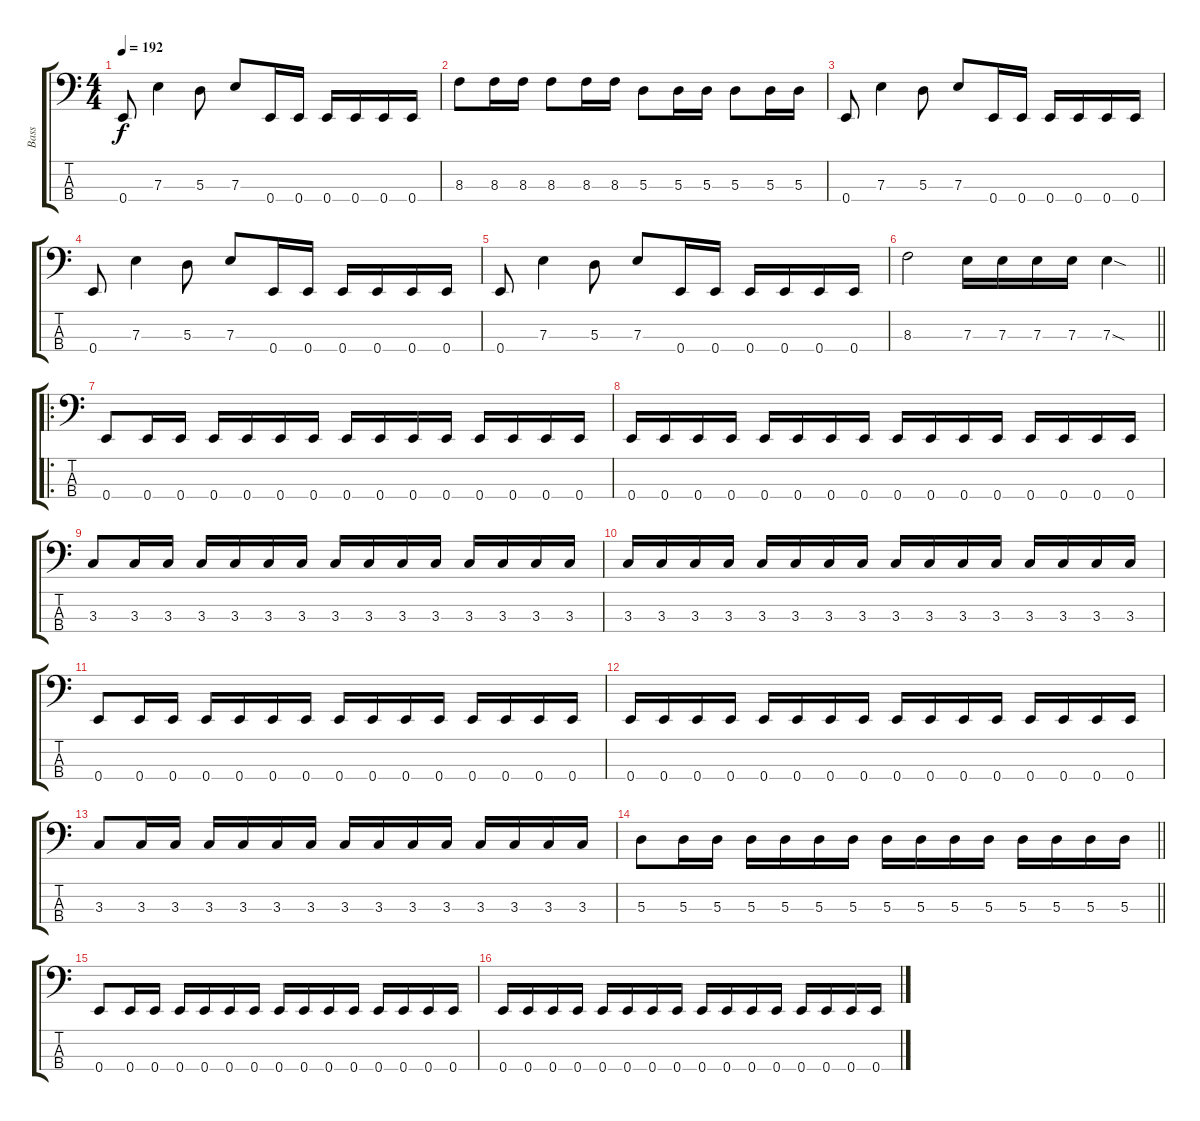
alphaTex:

\track ("Bass" "Bass") {instrument slapbass2}
\staff {score tabs}
\tuning (G2 D2 A1 E1) {hide}
\ts (4 4)
\tempo 192
\clef f4
\ks c
0.4.8{dy f} 7.3.4 5.3.8 7.3.8 0.4.16 0.4.16 0.4.16 0.4.16 0.4.16 0.4.16 |
8.3.8 8.3.16 8.3.16 8.3.8 8.3.16 8.3.16 5.3.8 5.3.16 5.3.16 5.3.8 5.3.16 5.3.16 |
0.4.8 7.3.4 5.3.8 7.3.8 0.4.16 0.4.16 0.4.16 0.4.16 0.4.16 0.4.16 |
0.4.8 7.3.4 5.3.8 7.3.8 0.4.16 0.4.16 0.4.16 0.4.16 0.4.16 0.4.16 |
0.4.8 7.3.4 5.3.8 7.3.8 0.4.16 0.4.16 0.4.16 0.4.16 0.4.16 0.4.16 |
\barLineRight lightlight
8.3.2 7.3.16 7.3.16 7.3.16 7.3.16 7.3{sod}.4 |
\ro
0.4.8 0.4.16 0.4.16 0.4.16 0.4.16 0.4.16 0.4.16 0.4.16 0.4.16 0.4.16 0.4.16 0.4.16 0.4.16 0.4.16 0.4.16 |
0.4.16 0.4.16 0.4.16 0.4.16 0.4.16 0.4.16 0.4.16 0.4.16 0.4.16 0.4.16 0.4.16 0.4.16 0.4.16 0.4.16 0.4.16 0.4.16 |
3.3.8 3.3.16 3.3.16 3.3.16 3.3.16 3.3.16 3.3.16 3.3.16 3.3.16 3.3.16 3.3.16 3.3.16 3.3.16 3.3.16 3.3.16 |
3.3.16 3.3.16 3.3.16 3.3.16 3.3.16 3.3.16 3.3.16 3.3.16 3.3.16 3.3.16 3.3.16 3.3.16 3.3.16 3.3.16 3.3.16 3.3.16 |
0.4.8 0.4.16 0.4.16 0.4.16 0.4.16 0.4.16 0.4.16 0.4.16 0.4.16 0.4.16 0.4.16 0.4.16 0.4.16 0.4.16 0.4.16 |
0.4.16 0.4.16 0.4.16 0.4.16 0.4.16 0.4.16 0.4.16 0.4.16 0.4.16 0.4.16 0.4.16 0.4.16 0.4.16 0.4.16 0.4.16 0.4.16 |
3.3.8 3.3.16 3.3.16 3.3.16 3.3.16 3.3.16 3.3.16 3.3.16 3.3.16 3.3.16 3.3.16 3.3.16 3.3.16 3.3.16 3.3.16 |
\barLineRight lightlight
5.3.8 5.3.16 5.3.16 5.3.16 5.3.16 5.3.16 5.3.16 5.3.16 5.3.16 5.3.16 5.3.16 5.3.16 5.3.16 5.3.16 5.3.16 |
0.4.8 0.4.16 0.4.16 0.4.16 0.4.16 0.4.16 0.4.16 0.4.16 0.4.16 0.4.16 0.4.16 0.4.16 0.4.16 0.4.16 0.4.16 |
0.4.16 0.4.16 0.4.16 0.4.16 0.4.16 0.4.16 0.4.16 0.4.16 0.4.16 0.4.16 0.4.16 0.4.16 0.4.16 0.4.16 0.4.16 0.4.16
